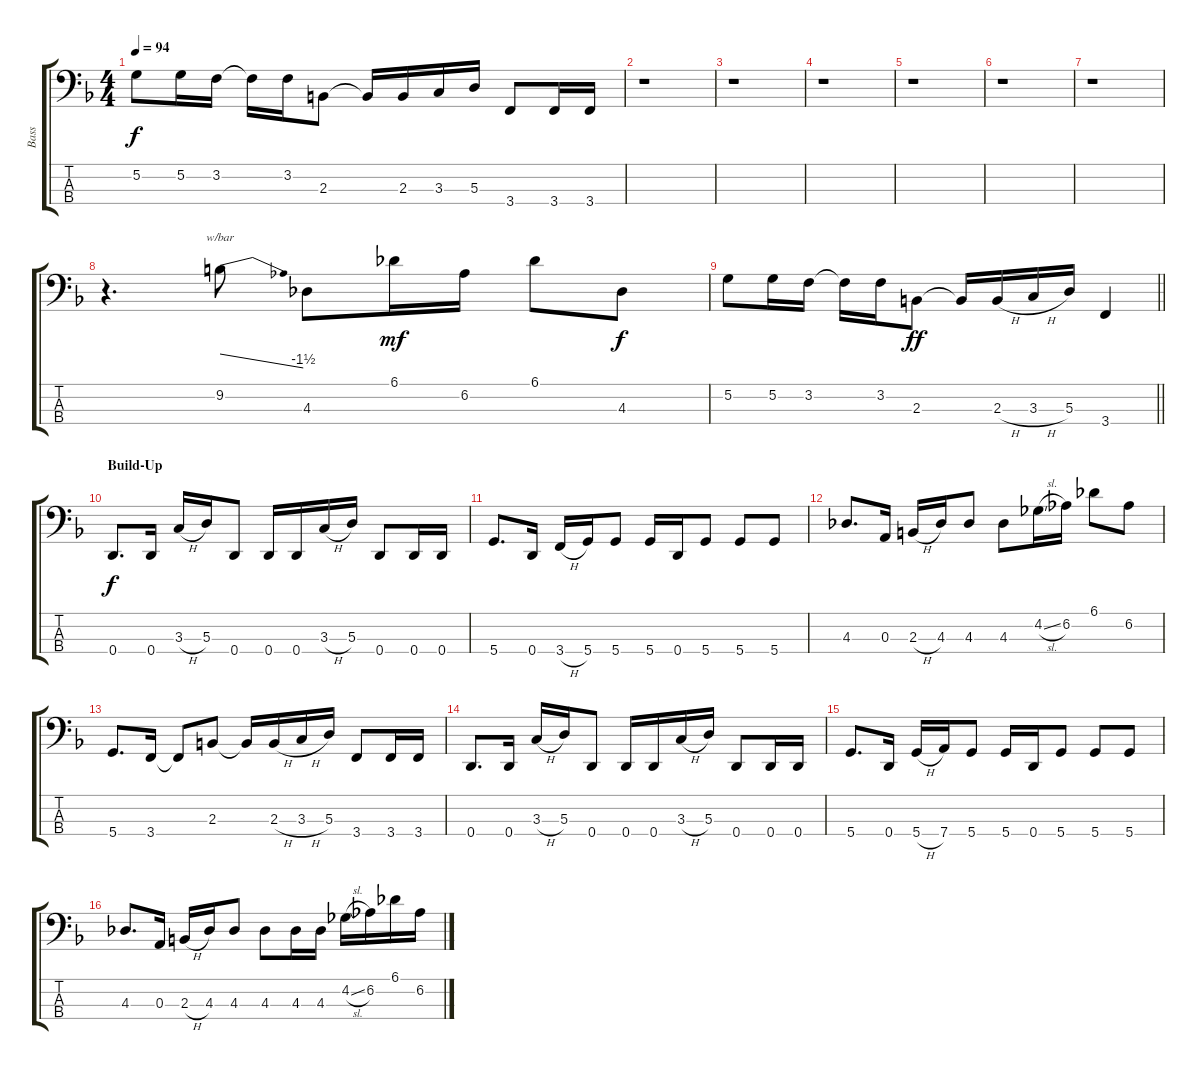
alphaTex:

\track ("Bass" "Bass") {instrument electricbassfinger}
\staff {score tabs}
\tuning (G2 D2 A1 D1) {hide}
\ts (4 4)
\tempo 94
\clef f4
\ks dminor
5.2.8{dy f} 5.2.16 3.2.16 3.2{t}.16 3.2.16 2.3.8 2.3{t}.16 2.3.16 3.3.16 5.3.16 3.4.8 3.4.16 3.4.16 |
r.1 |
r.1 |
r.1 |
r.1 |
r.1 |
r.1 |
r.4{d} 9.2.8{tbe (dive default 0 0 60 -6)} 4.3.8 6.1.16{dy mf} 6.2.16 6.1.8 4.3.8{dy f} |
\barLineRight lightlight
5.2.8 5.2.16 3.2.16 3.2{t}.16 3.2.16 2.3.8{dy ff} 2.3{t}.16 2.3{h}.16 3.3{h}.16 5.3.16 3.4.4 |
\section ("" "Build-Up")
0.4.8{d dy f} 0.4.16 3.3{h}.16 5.3.16 0.4.8 0.4.16 0.4.16 3.3{h}.16 5.3.16 0.4.8 0.4.16 0.4.16 |
5.4.8{d} 0.4.16 3.4{h}.16 5.4.16 5.4.8 5.4.16 0.4.16 5.4.8 5.4.8 5.4.8 |
4.3.8{d} 0.3.16 2.3{h}.16 4.3.16 4.3.8 4.3.8 4.2{sl}.16 6.2.16 6.1.8 6.2.8 |
5.4.8{d} 3.4.16 3.4{t}.8 2.3.8 2.3{t}.16 2.3{h}.16 3.3{h}.16 5.3.16 3.4.8 3.4.16 3.4.16 |
0.4.8{d} 0.4.16 3.3{h}.16 5.3.16 0.4.8 0.4.16 0.4.16 3.3{h}.16 5.3.16 0.4.8 0.4.16 0.4.16 |
5.4.8{d} 0.4.16 5.4{h}.16 7.4.16 5.4.8 5.4.16 0.4.16 5.4.8 5.4.8 5.4.8 |
4.3.8{d} 0.3.16 2.3{h}.16 4.3.16 4.3.8 4.3.8 4.3.16 4.3.16 4.2{sl}.16 6.2.16 6.1.16 6.2.16
